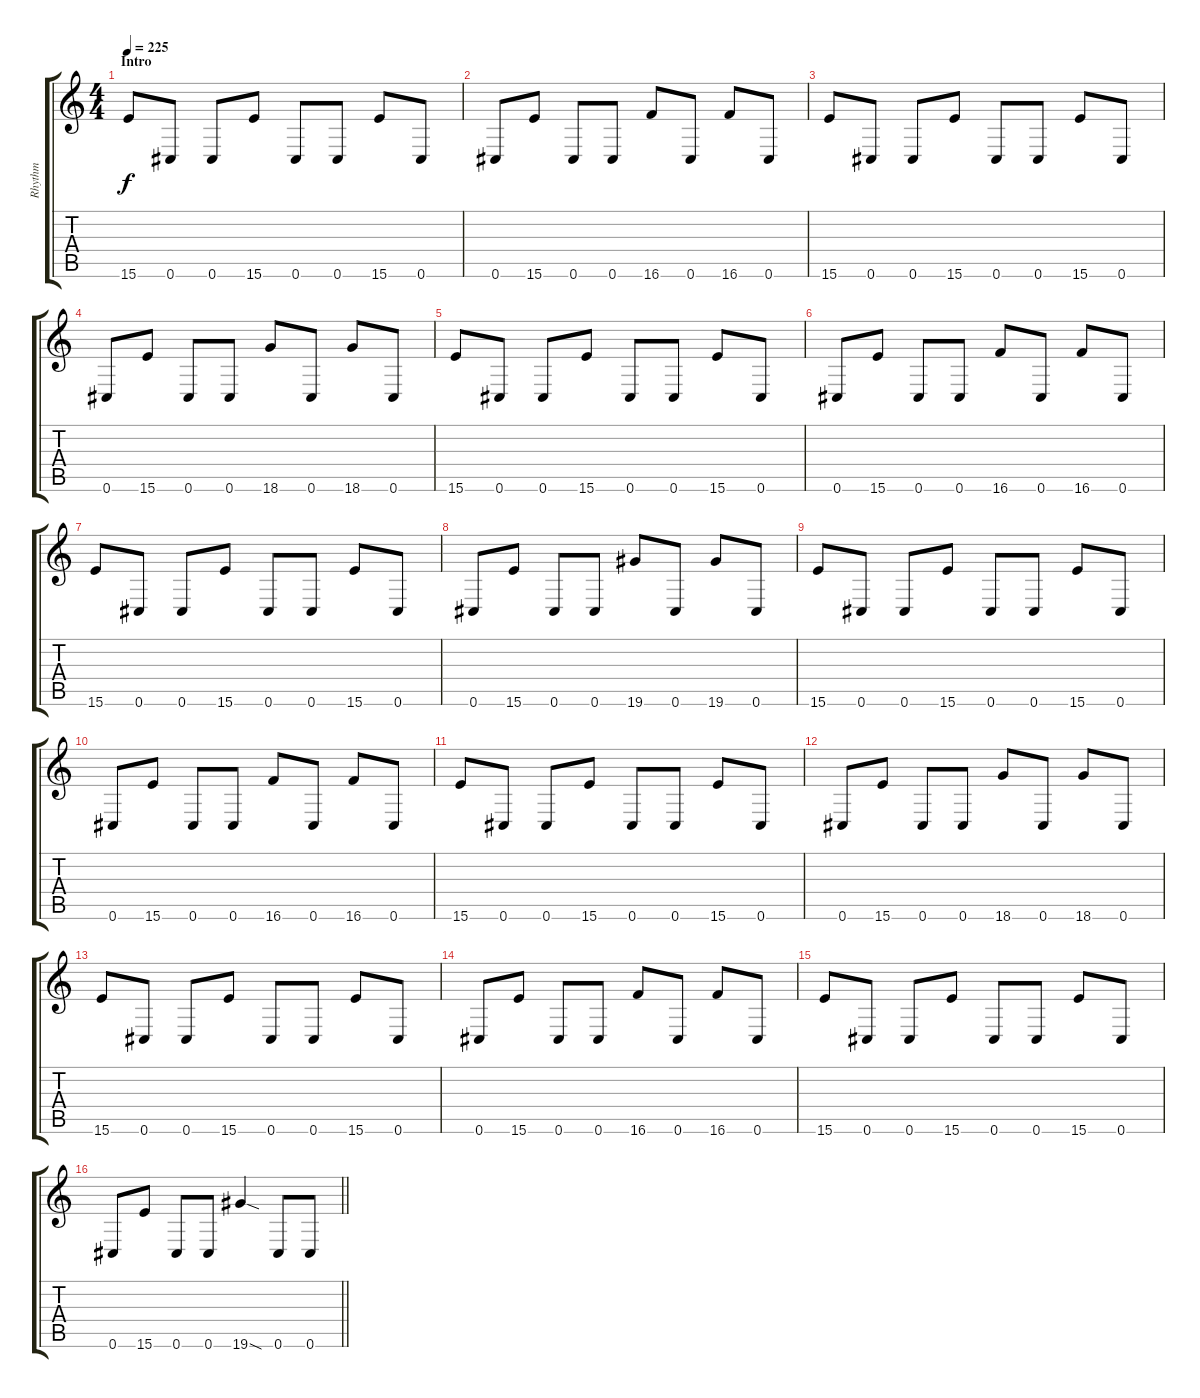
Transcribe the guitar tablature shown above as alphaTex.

\track ("Rhythm" "Rhythm") {instrument distortionguitar}
\staff {score tabs}
\tuning (Db4 Ab3 E3 B2 Gb2 Db2) {hide}
\ts (4 4)
\section ("" "Intro")
\tempo 225
\clef g2
\ks c
15.6.8{dy f instrument distortionguitar} 0.6.8 0.6.8 15.6.8 0.6.8 0.6.8 15.6.8 0.6.8 |
0.6.8 15.6.8 0.6.8 0.6.8 16.6.8 0.6.8 16.6.8 0.6.8 |
15.6.8 0.6.8 0.6.8 15.6.8 0.6.8 0.6.8 15.6.8 0.6.8 |
0.6.8 15.6.8 0.6.8 0.6.8 18.6.8 0.6.8 18.6.8 0.6.8 |
15.6.8 0.6.8 0.6.8 15.6.8 0.6.8 0.6.8 15.6.8 0.6.8 |
0.6.8 15.6.8 0.6.8 0.6.8 16.6.8 0.6.8 16.6.8 0.6.8 |
15.6.8 0.6.8 0.6.8 15.6.8 0.6.8 0.6.8 15.6.8 0.6.8 |
0.6.8 15.6.8 0.6.8 0.6.8 19.6.8 0.6.8 19.6.8 0.6.8 |
15.6.8 0.6.8 0.6.8 15.6.8 0.6.8 0.6.8 15.6.8 0.6.8 |
0.6.8 15.6.8 0.6.8 0.6.8 16.6.8 0.6.8 16.6.8 0.6.8 |
15.6.8 0.6.8 0.6.8 15.6.8 0.6.8 0.6.8 15.6.8 0.6.8 |
0.6.8 15.6.8 0.6.8 0.6.8 18.6.8 0.6.8 18.6.8 0.6.8 |
15.6.8 0.6.8 0.6.8 15.6.8 0.6.8 0.6.8 15.6.8 0.6.8 |
0.6.8 15.6.8 0.6.8 0.6.8 16.6.8 0.6.8 16.6.8 0.6.8 |
15.6.8 0.6.8 0.6.8 15.6.8 0.6.8 0.6.8 15.6.8 0.6.8 |
\barLineRight lightlight
0.6.8 15.6.8 0.6.8 0.6.8 19.6{sod}.4 0.6.8 0.6.8
